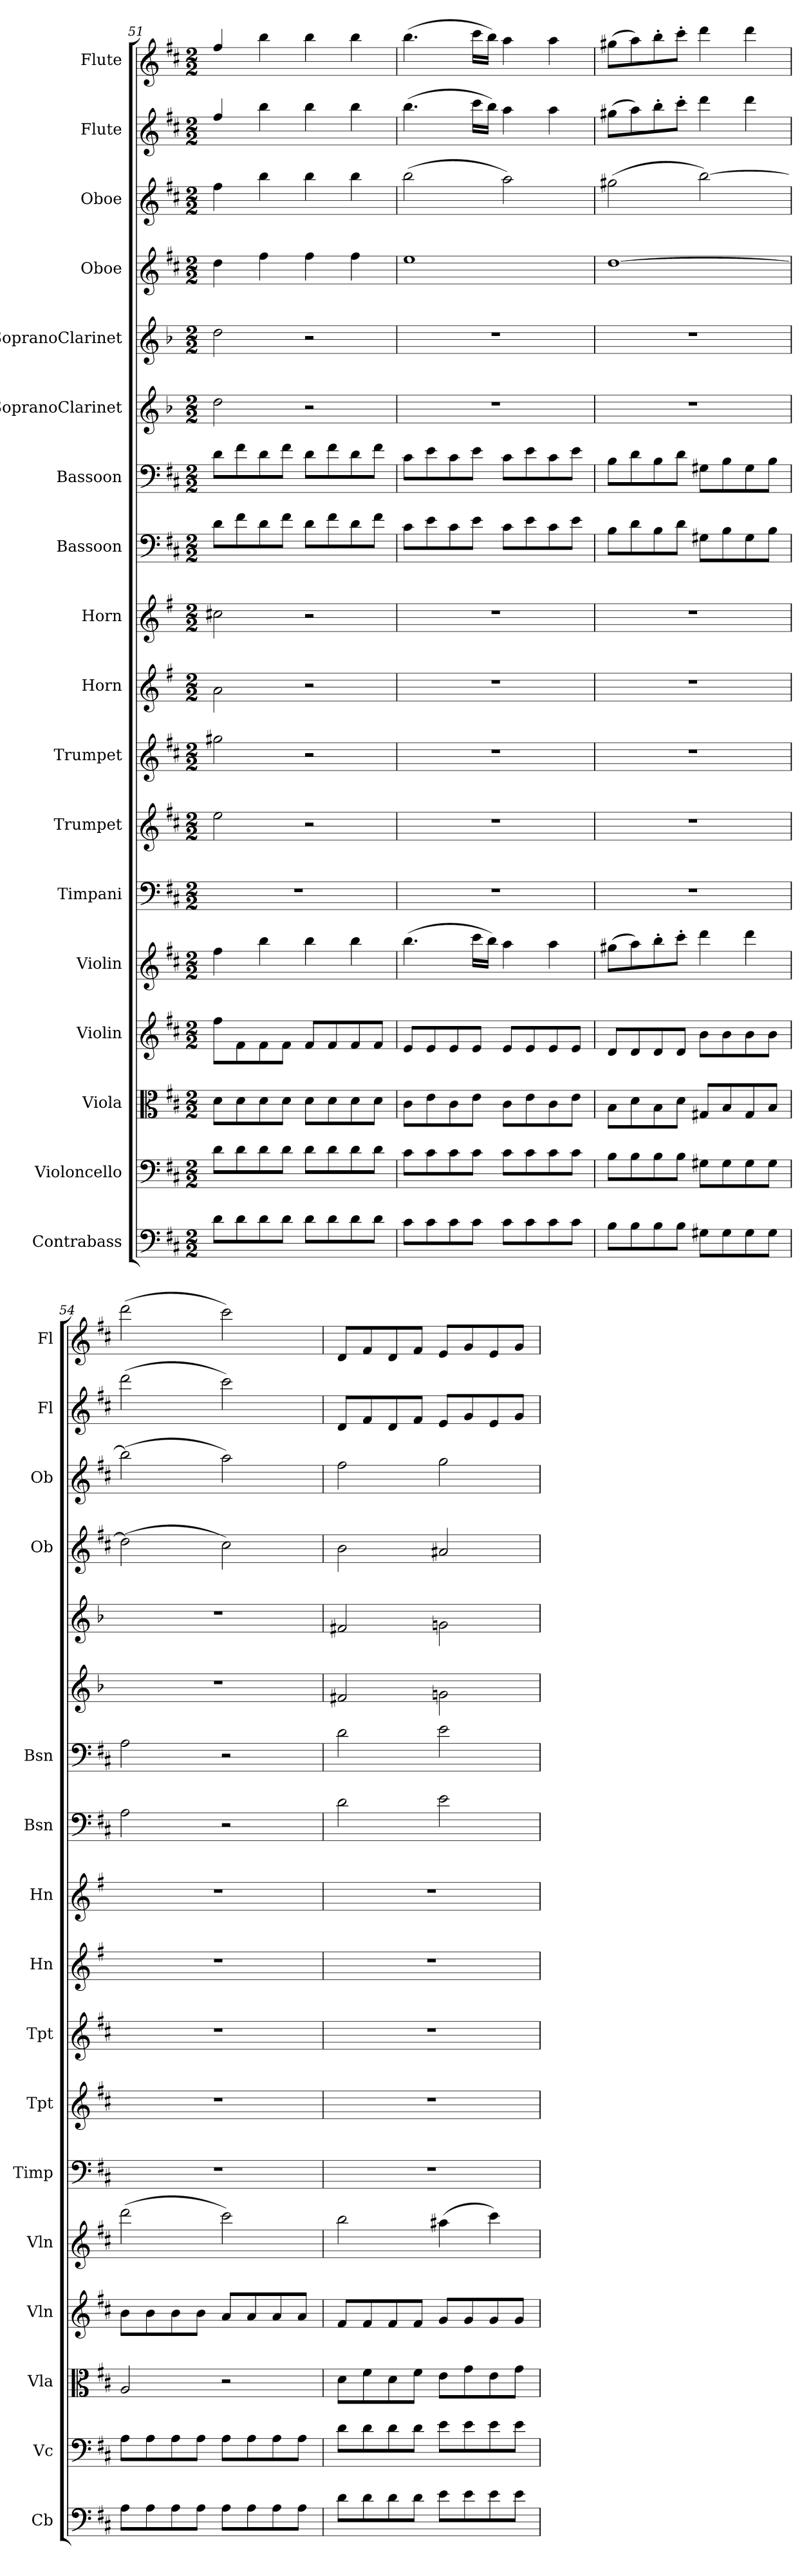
**kern	**kern	**kern	**kern	**kern	**kern	**kern	**kern	**kern	**kern	**kern	**kern	**kern	**kern	**kern	**kern	**kern	**kern
*part18	*part17	*part16	*part15	*part14	*part13	*part12	*part11	*part10	*part9	*part8	*part7	*part6	*part5	*part4	*part3	*part2	*part1
*staff18	*staff17	*staff16	*staff15	*staff14	*staff13	*staff12	*staff11	*staff10	*staff9	*staff8	*staff7	*staff6	*staff5	*staff4	*staff3	*staff2	*staff1
*I"Contrabass	*I"Violoncello	*I"Viola	*I"Violin	*I"Violin	*I"Timpani	*I"Trumpet	*I"Trumpet	*I"Horn	*I"Horn	*I"Bassoon	*I"Bassoon	*I"SopranoClarinet	*I"SopranoClarinet	*I"Oboe	*I"Oboe	*I"Flute	*I"Flute
*I'Cb	*I'Vc	*I'Vla	*I'Vln	*I'Vln	*I'Timp	*I'Tpt	*I'Tpt	*I'Hn	*I'Hn	*I'Bsn	*I'Bsn	*	*	*I'Ob	*I'Ob	*I'Fl	*I'Fl
*clefF4	*clefF4	*clefC3	*clefG2	*clefG2	*clefF4	*clefG2	*clefG2	*clefG2	*clefG2	*clefF4	*clefF4	*clefG2	*clefG2	*clefG2	*clefG2	*clefG2	*clefG2
*ITrd7c12	*	*	*	*	*	*ITrd1c2	*ITrd1c2	*ITrd4c7	*ITrd4c7	*	*	*	*	*	*	*	*
*k[f#c#]	*k[f#c#]	*k[f#c#]	*k[f#c#]	*k[f#c#]	*k[f#c#]	*k[]	*k[]	*k[]	*k[]	*k[f#c#]	*k[f#c#]	*k[b-]	*k[b-]	*k[f#c#]	*k[f#c#]	*k[f#c#]	*k[f#c#]
*D:	*D:	*D:	*D:	*D:	*D:	*	*	*	*	*D:	*D:	*	*	*D:	*D:	*D:	*D:
*M2/2	*M2/2	*M2/2	*M2/2	*M2/2	*M2/2	*M2/2	*M2/2	*M2/2	*M2/2	*M2/2	*M2/2	*M2/2	*M2/2	*M2/2	*M2/2	*M2/2	*M2/2
=51	=51	=51	=51	=51	=51	=51	=51	=51	=51	=51	=51	=51	=51	=51	=51	=51	=51
8D\L	8d\L	8d\L	8ff#\L	4ff#\	1r	2dd\	2ff#X\	2d\	2f#X\	8d\L	8d\L	2dd\	2dd\	4dd\	4ff#\	4ff#/	4ff#/
8D\	8d\	8d\	8f#\	.	.	.	.	.	.	8f#\	8f#\	.	.	.	.	.	.
8D\	8d\	8d\	8f#\	4bb\	.	.	.	.	.	8d\	8d\	.	.	4ff#\	4bb\	4bb\	4bb\
8D\J	8d\J	8d\J	8f#\J	.	.	.	.	.	.	8f#\J	8f#\J	.	.	.	.	.	.
8D\L	8d\L	8d\L	8f#/L	4bb\	.	2r	2r	2r	2r	8d\L	8d\L	2r	2r	4ff#\	4bb\	4bb\	4bb\
8D\	8d\	8d\	8f#/	.	.	.	.	.	.	8f#\	8f#\	.	.	.	.	.	.
8D\	8d\	8d\	8f#/	4bb\	.	.	.	.	.	8d\	8d\	.	.	4ff#\	4bb\	4bb\	4bb\
8D\J	8d\J	8d\J	8f#/J	.	.	.	.	.	.	8f#\J	8f#\J	.	.	.	.	.	.
=52	=52	=52	=52	=52	=52	=52	=52	=52	=52	=52	=52	=52	=52	=52	=52	=52	=52
8C#\L	8c#\L	8c#\L	8e/L	(>4.bb\	1r	1r	1r	1r	1r	8c#\L	8c#\L	1r	1r	1ee	(>2bb\	(>4.bb\	(>4.bb\
8C#\	8c#\	8e\	8e/	.	.	.	.	.	.	8e\	8e\	.	.	.	.	.	.
8C#\	8c#\	8c#\	8e/	.	.	.	.	.	.	8c#\	8c#\	.	.	.	.	.	.
8C#\J	8c#\J	8e\J	8e/J	16ccc#\LL	.	.	.	.	.	8e\J	8e\J	.	.	.	.	16ccc#\LL	16ccc#\LL
.	.	.	.	16bb\JJ)	.	.	.	.	.	.	.	.	.	.	.	16bb\JJ)	16bb\JJ)
8C#\L	8c#\L	8c#\L	8e/L	4aa\	.	.	.	.	.	8c#\L	8c#\L	.	.	.	2aa\)	4aa\	4aa\
8C#\	8c#\	8e\	8e/	.	.	.	.	.	.	8e\	8e\	.	.	.	.	.	.
8C#\	8c#\	8c#\	8e/	4aa\	.	.	.	.	.	8c#\	8c#\	.	.	.	.	4aa\	4aa\
8C#\J	8c#\J	8e\J	8e/J	.	.	.	.	.	.	8e\J	8e\J	.	.	.	.	.	.
=53	=53	=53	=53	=53	=53	=53	=53	=53	=53	=53	=53	=53	=53	=53	=53	=53	=53
8BB\L	8B\L	8B\L	8d/L	(>8gg#X\L	1r	1r	1r	1r	1r	8B\L	8B\L	1r	1r	[1dd	(>2gg#X\	(>8gg#X\L	(>8gg#X\L
8BB\	8B\	8d\	8d/	8aa\)	.	.	.	.	.	8d\	8d\	.	.	.	.	8aa\)	8aa\)
8BB\	8B\	8B\	8d/	8bb'\	.	.	.	.	.	8B\	8B\	.	.	.	.	8bb'\	8bb'\
8BB\J	8B\J	8d\J	8d/J	8ccc#'\J	.	.	.	.	.	8d\J	8d\J	.	.	.	.	8ccc#'\J	8ccc#'\J
8GG#X\L	8G#X\L	8G#X/L	8b\L	4ddd\	.	.	.	.	.	8G#X\L	8G#X\L	.	.	.	[2bb\)	4ddd\	4ddd\
8GG#\	8G#\	8B/	8b\	.	.	.	.	.	.	8B\	8B\	.	.	.	.	.	.
8GG#\	8G#\	8G#/	8b\	4ddd\	.	.	.	.	.	8G#\	8G#\	.	.	.	.	4ddd\	4ddd\
8GG#\J	8G#\J	8B/J	8b\J	.	.	.	.	.	.	8B\J	8B\J	.	.	.	.	.	.
=54	=54	=54	=54	=54	=54	=54	=54	=54	=54	=54	=54	=54	=54	=54	=54	=54	=54
8AA\L	8A\L	2A/	8b\L	(>2ddd\	1r	1r	1r	1r	1r	2A\	2A\	1r	1r	(>2dd\]	(>2bb\]	(>2ddd\	(>2ddd\
8AA\	8A\	.	8b\	.	.	.	.	.	.	.	.	.	.	.	.	.	.
8AA\	8A\	.	8b\	.	.	.	.	.	.	.	.	.	.	.	.	.	.
8AA\J	8A\J	.	8b\J	.	.	.	.	.	.	.	.	.	.	.	.	.	.
8AA\L	8A\L	2r	8a/L	2ccc#\)	.	.	.	.	.	2r	2r	.	.	2cc#\)	2aa\)	2ccc#\)	2ccc#\)
8AA\	8A\	.	8a/	.	.	.	.	.	.	.	.	.	.	.	.	.	.
8AA\	8A\	.	8a/	.	.	.	.	.	.	.	.	.	.	.	.	.	.
8AA\J	8A\J	.	8a/J	.	.	.	.	.	.	.	.	.	.	.	.	.	.
=55	=55	=55	=55	=55	=55	=55	=55	=55	=55	=55	=55	=55	=55	=55	=55	=55	=55
8D\L	8d\L	8d\L	8f#/L	2bb\	1r	1r	1r	1r	1r	2d\	2d\	2f#X/	2f#X/	2b\	2ff#\	8d/L	8d/L
8D\	8d\	8f#\	8f#/	.	.	.	.	.	.	.	.	.	.	.	.	8f#/	8f#/
8D\	8d\	8d\	8f#/	.	.	.	.	.	.	.	.	.	.	.	.	8d/	8d/
8D\J	8d\J	8f#\J	8f#/J	.	.	.	.	.	.	.	.	.	.	.	.	8f#/J	8f#/J
8E\L	8e\L	8e\L	8g/L	(>4aa#X\	.	.	.	.	.	2e\	2e\	2gn\	2gn\	2a#X/	2gg\	8e/L	8e/L
8E\	8e\	8g\	8g/	.	.	.	.	.	.	.	.	.	.	.	.	8g/	8g/
8E\	8e\	8e\	8g/	4ccc#\)	.	.	.	.	.	.	.	.	.	.	.	8e/	8e/
8E\J	8e\J	8g\J	8g/J	.	.	.	.	.	.	.	.	.	.	.	.	8g/J	8g/J
=	=	=	=	=	=	=	=	=	=	=	=	=	=	=	=	=	=
*-	*-	*-	*-	*-	*-	*-	*-	*-	*-	*-	*-	*-	*-	*-	*-	*-	*-
